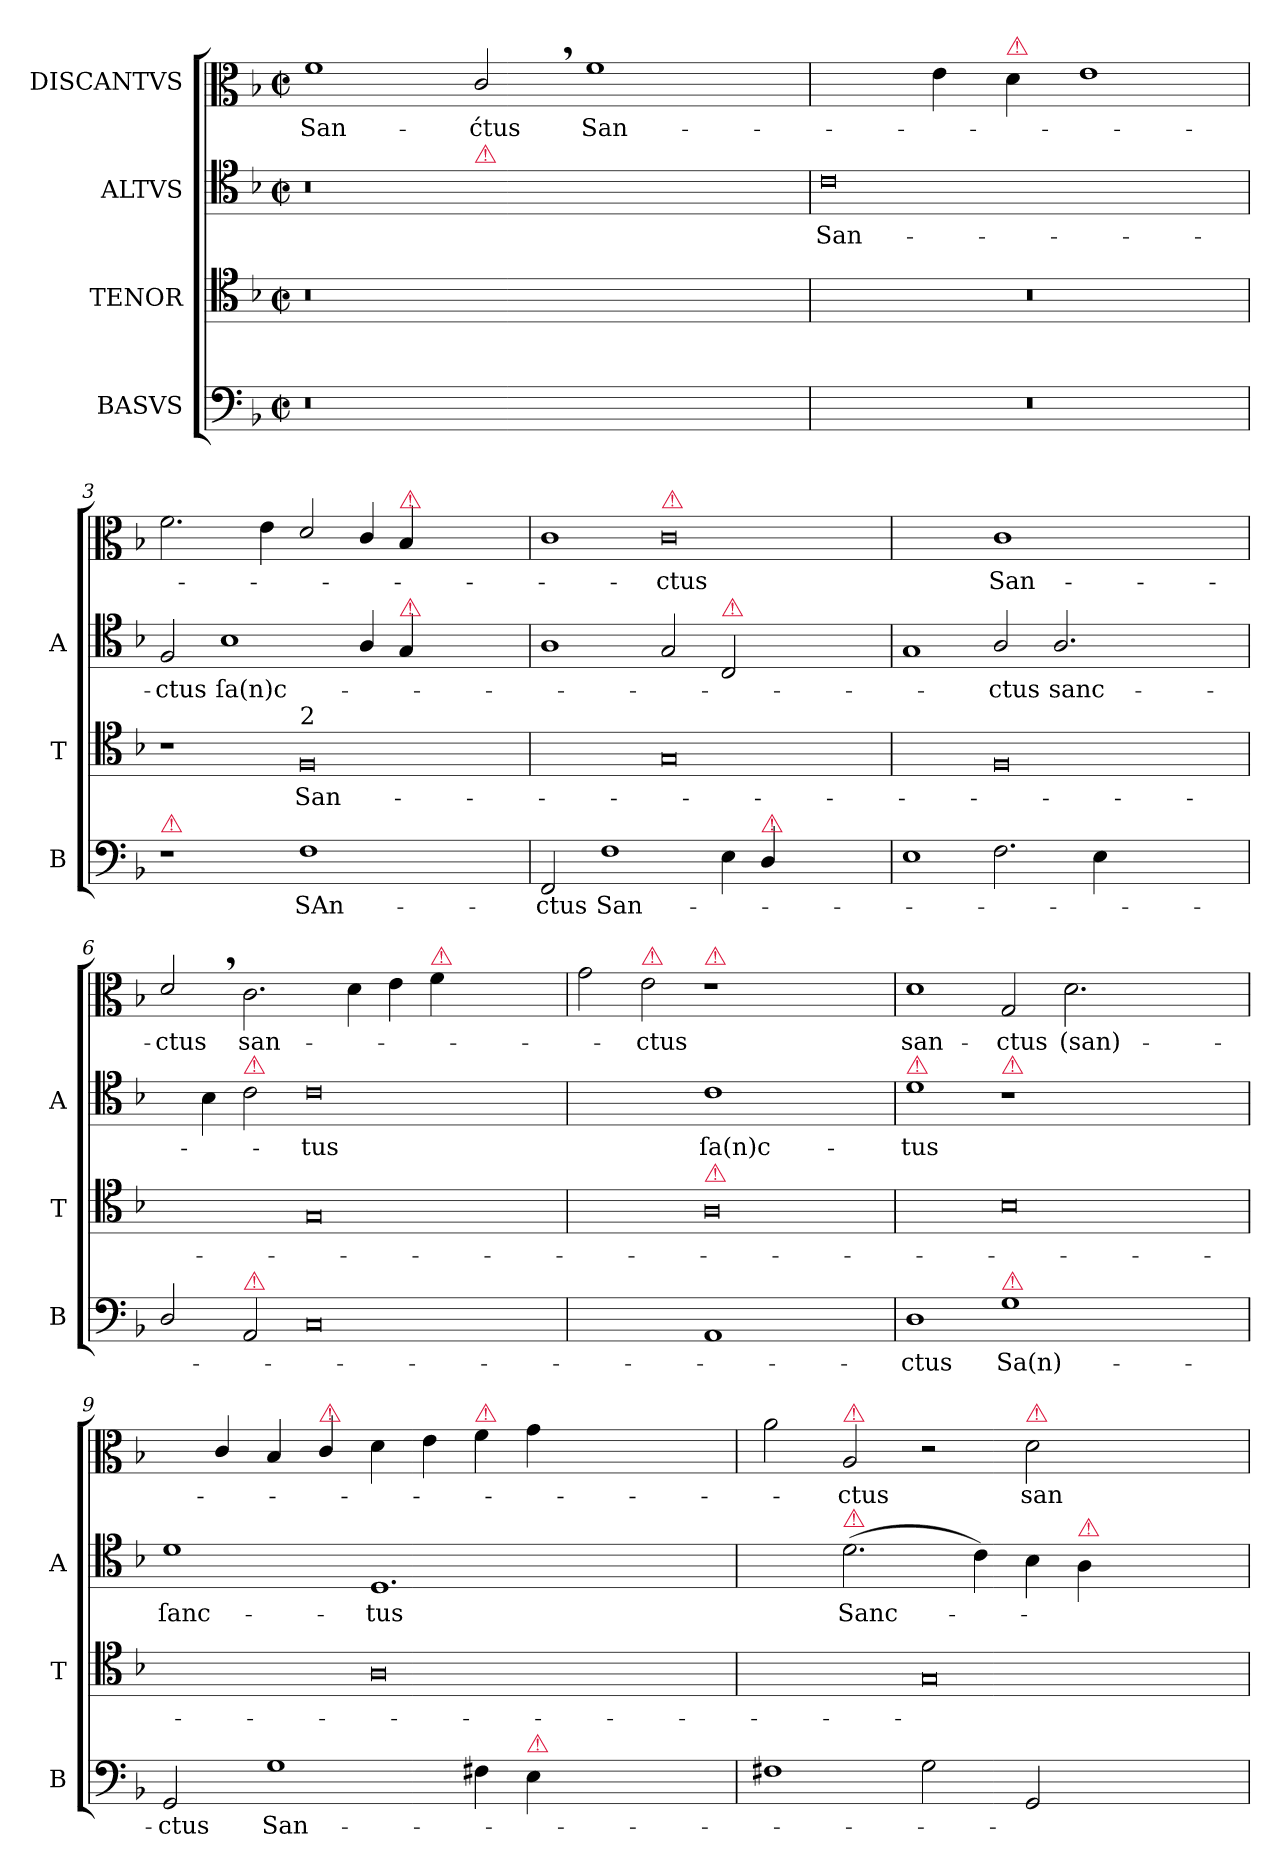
**kern	**text	**kern	**text	**kern	**text	**kern	**text
*part4	*part4	*part3	*part3	*part2	*part2	*part1	*part1
*staff4	*staff4	*staff3	*staff3	*staff2	*staff2	*staff1	*staff1
*I"BASVS	*	*I"TENOR	*	*I"ALTVS	*	*I"DISCANTVS	*
*I'B	*	*I'T	*	*I'A	*	*	*
*clefF4	*	*clefC4	*	*clefC4	*	*clefC3	*
*k[b-]	*	*k[b-]	*	*k[b-]	*	*k[b-]	*
*F:	*	*F:	*	*F:	*	*F:	*
*M2/1	*	*M2/1	*	*M2/1	*	*M2/1	*
*met(c|)	*	*met(c|)	*	*met(c|)	*	*met(c|)	*
=1	=1	=1	=1	=1	=1	=1	=1
*	*	*	*	*^	*	*	*
0r	.	0r	.	0r	1ryy	.	1f	San-
!	!	!	!	!	!LO:TX:a:color=crimson:t=⚠	!	!	!
.	.	.	.	.	1.ryy	.	2c,/	-ćtus
.	.	.	.	.	.	.	1f	San-
2ryy	.	2ryy	.	2ryy	.	.	.	.
=2	=2	=2	=2	=2	=2	=2	=2	=2
!	!	!	!	!LO:TX:a:color=crimson:t=⚠	!	!	!	!
*	*	*	*	*v	*v	*	*	*
0r	.	0r	.	0c	San-	2ryy	.
.	.	.	.	.	.	4e\	.
!	!	!	!	!	!	!LO:TX:a:color=crimson:t=⚠	!
.	.	.	.	.	.	4d\	.
.	.	.	.	.	.	1e	.
=3	=3	=3	=3	=3	=3	=3	=3
!LO:TX:a:color=crimson:t=⚠	!	!	!	!	!	!	!
1r	.	1r	.	2F/	-ctus	2.f\	.
.	.	.	.	1B-	ſa(n)c-	.	.
.	.	.	.	.	.	4e\	.
!	!	!LO:TX:a:t=2	!	!	!	!	!
1F	SAn-	0F	San-	.	.	2d/	.
.	.	.	.	4A/	.	4c/	.
!	!	!	!	!	!	!LO:TX:a:color=crimson:t=⚠	!
!	!	!	!	!LO:TX:a:color=crimson:t=⚠	!	!	!
.	.	.	.	4G/	.	4B-/	.
1ryy	.	.	.	1ryy	.	1ryy	.
=4	=4	=4	=4	=4	=4	=4	=4
2FF/	-ctus	1ryy	.	1A	.	1c	.
1F	San-	.	.	.	.	.	.
!	!	!	!	!	!	!LO:TX:a:color=crimson:t=⚠	!
.	.	0G	.	2G/	.	0c	-ctus
!	!	!	!	!LO:TX:a:color=crimson:t=⚠	!	!	!
4E\	.	.	.	2C/	.	.	.
!LO:TX:a:color=crimson:t=⚠	!	!	!	!	!	!	!
4D/	.	.	.	.	.	.	.
1ryy	.	.	.	1ryy	.	.	.
=5	=5	=5	=5	=5	=5	=5	=5
1E	.	1ryy	.	1G	.	1ryy	.
2.F\	.	0F	.	2A/	-ctus	1c	San-
.	.	.	.	2.A/	sanc-	.	.
4E\	.	.	.	.	.	.	.
1ryy	.	.	.	.	.	1ryy	.
.	.	.	.	2.ryy	.	.	.
=6	=6	=6	=6	=6	=6	=6	=6
2D/	.	1ryy	.	4ryy	.	2d,/	-ctus
.	.	.	.	4B-\	.	.	.
!	!	!	!	!LO:TX:a:color=crimson:t=⚠	!	!	!
!LO:TX:a:color=crimson:t=⚠	!	!	!	!	!	!	!
2AA/	.	.	.	2c\	.	2.c\	san-
0C	.	0G	.	0c	-tus	.	.
.	.	.	.	.	.	4d\	.
.	.	.	.	.	.	4e\	.
!	!	!	!	!	!	!LO:TX:a:color=crimson:t=⚠	!
.	.	.	.	.	.	4f\	.
.	.	.	.	.	.	1ryy	.
=7	=7	=7	=7	=7	=7	=7	=7
1ryy	.	1ryy	.	1ryy	.	2g\	.
!	!	!	!	!	!	!LO:TX:a:color=crimson:t=⚠	!
.	.	.	.	.	.	2e\	-ctus
!	!	!	!	!	!	!LO:TX:a:color=crimson:t=⚠	!
!	!	!LO:TX:a:color=crimson:t=⚠	!	!	!	!	!
1AA	.	0A	.	1c	ſa(n)c-	1r	.
1ryy	.	.	.	1ryy	.	1ryy	.
=8	=8	=8	=8	=8	=8	=8	=8
!	!	!	!	!LO:TX:a:color=crimson:t=⚠	!	!	!
1D	-ctus	1ryy	.	1d	-tus	1d	san-
!	!	!	!	!LO:TX:a:color=crimson:t=⚠	!	!	!
!LO:TX:a:color=crimson:t=⚠	!	!	!	!	!	!	!
1G	Sa(n)-	0B-	.	1r	.	2G/	-ctus
.	.	.	.	.	.	2.d	(san)-
1ryy	.	.	.	1ryy	.	.	.
.	.	.	.	.	.	2.ryy	.
=9	=9	=9	=9	=9	=9	=9	=9
2GG/	-ctus	1ryy	.	1d	ſanc-	4ryy	.
.	.	.	.	.	.	4c/	.
1G	San-	.	.	.	.	4B-/	.
!	!	!	!	!	!	!LO:TX:a:color=crimson:t=⚠	!
.	.	.	.	.	.	4c/	.
.	.	0A	.	1.D	-tus	4d\	.
.	.	.	.	.	.	4e\	.
!	!	!	!	!	!	!LO:TX:a:color=crimson:t=⚠	!
4F#X\	.	.	.	.	.	4f\	.
!LO:TX:a:color=crimson:t=⚠	!	!	!	!	!	!	!
4E\	.	.	.	.	.	4g\	.
1ryy	.	.	.	.	.	1ryy	.
.	.	.	.	2ryy	.	.	.
=10	=10	=10	=10	=10	=10	=10	=10
1F#X	.	1ryy	.	2ryy	.	2a\	.
!	!	!	!	!	!	!LO:TX:a:color=crimson:t=⚠	!
!	!	!	!	!LO:TX:a:color=crimson:t=⚠	!	!	!
.	.	.	.	(<2.d\	Sanc-	2A/	-ctus
2G\	.	0G	.	.	.	2r	.
.	.	.	.	4c\)	.	.	.
!	!	!	!	!	!	!LO:TX:a:color=crimson:t=⚠	!
2GG/	.	.	.	4B-\	.	2d\	san-
!	!	!	!	!LO:TX:a:color=crimson:t=⚠	!	!	!
.	.	.	.	4A\	.	.	.
1ryy	.	.	.	1ryy	.	1ryy	.
=	=	=	=	=	=	=	=
*-	*-	*-	*-	*-	*-	*-	*-
